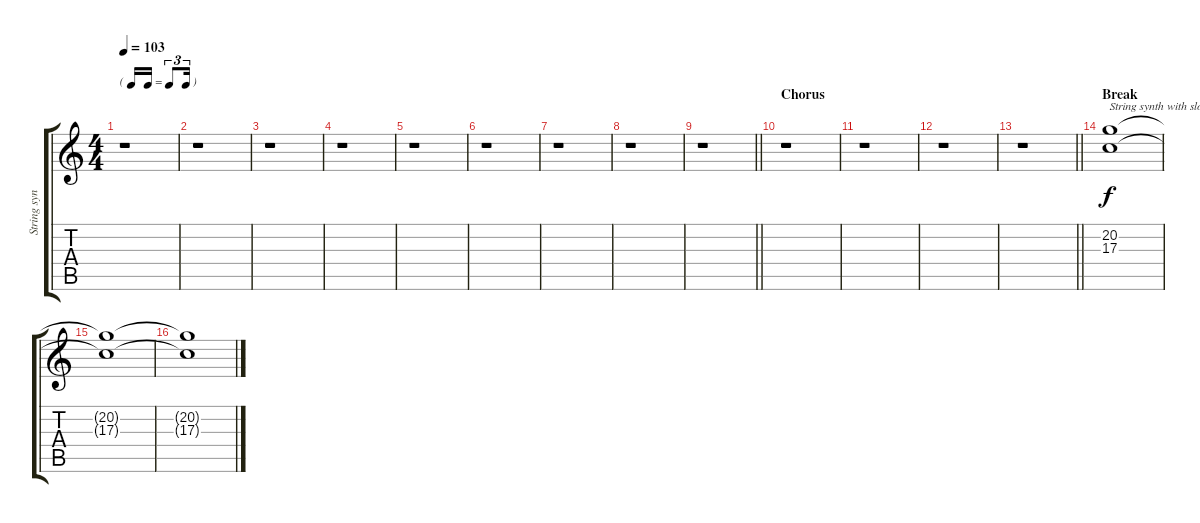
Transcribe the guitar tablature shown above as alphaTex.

\track ("String synth" "String syn") {instrument pad8sweep}
\staff {score tabs}
\tuning (E4 B3 G3 D3 A2 E2) {hide}
\ts (4 4)
\tf triplet16th
\tempo 103
\clef g2
\ks c
r.1{dy f} |
r.1 |
r.1 |
r.1 |
r.1 |
r.1 |
r.1 |
r.1 |
\barLineRight lightlight
r.1 |
\section ("" "Chorus")
r.1 |
r.1 |
r.1 |
\barLineRight lightlight
r.1 |
\section ("" "Break")
(20.2 17.3).1{txt "String synth with slow attack and decay"} |
(20.2{t} 17.3{t}).1 |
(20.2{t} 17.3{t}).1
